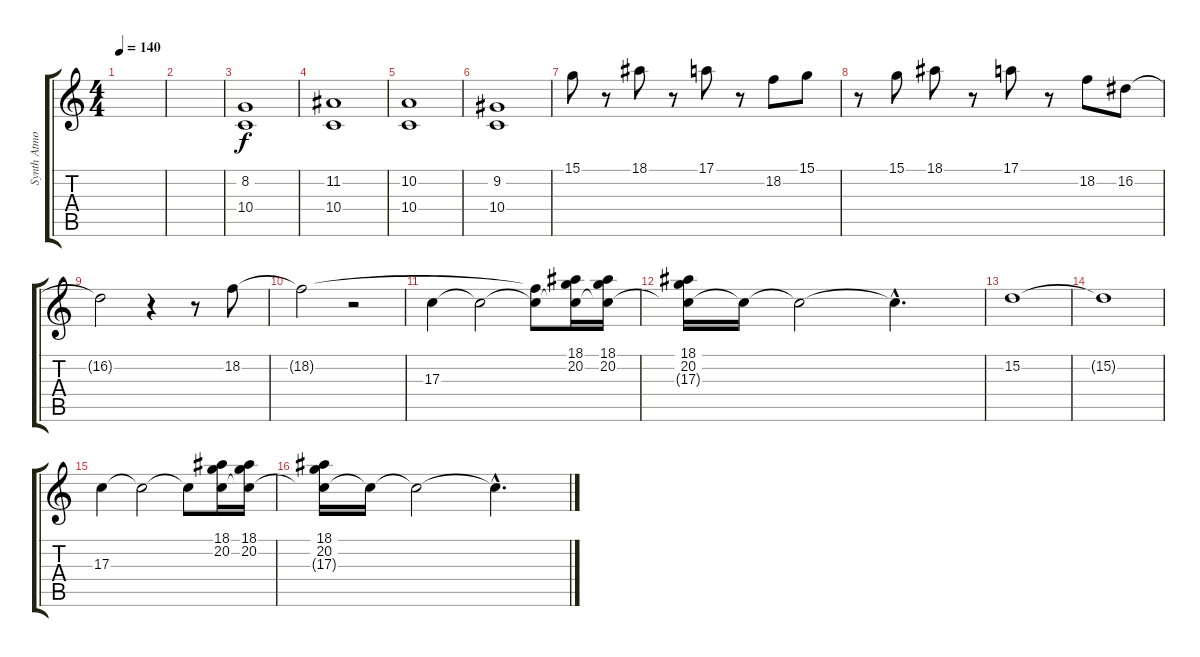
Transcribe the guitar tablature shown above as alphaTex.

\track ("Synth Atmosphere" "Synth Atmo") {instrument synthbrass1}
\staff {score tabs}
\tuning (E4 B3 G3 D3 A2 E2) {hide}
\ts (4 4)
\tempo 140
\clef g2
\ks c
|
|
(8.2 10.4).1 |
(11.2 10.4).1 |
(10.2 10.4).1 |
(9.2 10.4).1 |
15.1.8 r.8 18.1.8 r.8 17.1.8 r.8 18.2.8 15.1.8 |
r.8 15.1.8 18.1.8 r.8 17.1.8 r.8 18.2.8 16.2.8 |
16.2{t}.2 r.4 r.8 18.2.8 |
18.2{t}.2 r.2 |
17.3.4 17.3{t}.2 (18.2{t} 17.3{t}).8 (18.1 20.2 17.3{t}).16 (18.1 20.2 17.3{t}).16 |
(18.1 20.2 17.3{t}).16 17.3{t}.16 17.3{t}.2 17.3{hac t}.4{d} |
15.2.1 |
15.2{t}.1 |
17.3.4 17.3{t}.2 17.3{t}.8 (18.1 20.2 17.3{t}).16 (18.1 20.2 17.3{t}).16 |
(18.1 20.2 17.3{t}).16 17.3{t}.16 17.3{t}.2 17.3{hac t}.4{d}
